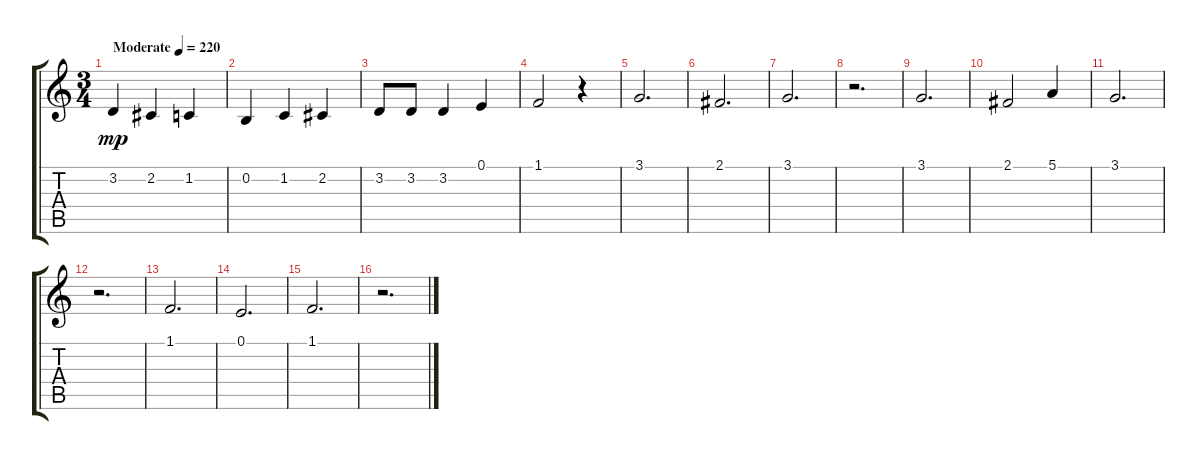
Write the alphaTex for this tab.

\track "" {instrument acousticgrandpiano}
\staff {score tabs}
\tuning (E4 B3 G3 D3 A2 E2) {hide}
\ts (3 4)
\tempo (220 "Moderate")
\clef g2
\ks c
3.2.4{dy mp instrument acousticgrandpiano} 2.2.4 1.2.4 |
0.2.4 1.2.4 2.2.4 |
3.2.8 3.2.8 3.2.4 0.1.4 |
1.1.2 r.4 |
3.1.2{d} |
2.1.2{d} |
3.1.2{d} |
r.2{d} |
3.1.2{d} |
2.1.2 5.1.4 |
3.1.2{d} |
r.2{d} |
1.1.2{d} |
0.1.2{d} |
1.1.2{d} |
r.2{d}
